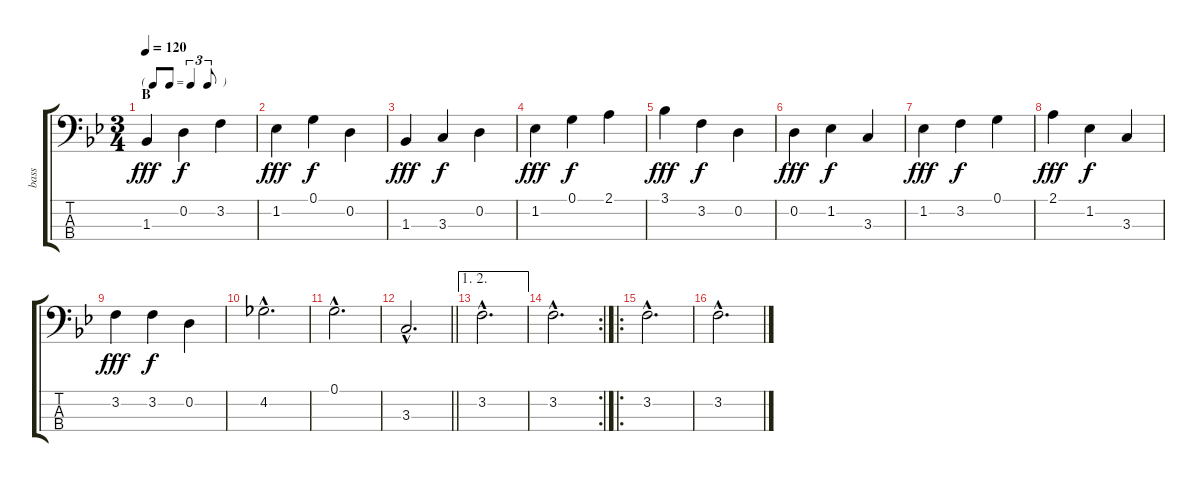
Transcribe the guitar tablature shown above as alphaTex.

\track ("bass" "bass") {instrument electricbassfinger}
\staff {score tabs}
\tuning (G2 D2 A1 E1) {hide}
\ts (3 4)
\tf triplet8th
\section ("" "B ")
\tempo 120
\clef f4
\ks bb
1.3.4{dy fff} 0.2.4{dy f} 3.2.4 |
1.2.4{dy fff} 0.1.4{dy f} 0.2.4 |
1.3.4{dy fff} 3.3.4{dy f} 0.2.4 |
1.2.4{dy fff} 0.1.4{dy f} 2.1.4 |
3.1.4{dy fff} 3.2.4{dy f} 0.2.4 |
0.2.4{dy fff} 1.2.4{dy f} 3.3.4 |
1.2.4{dy fff} 3.2.4{dy f} 0.1.4 |
2.1.4{dy fff} 1.2.4{dy f} 3.3.4 |
3.2.4{dy fff} 3.2.4{dy f} 0.2.4 |
4.2{hac}.2{d} |
0.1{hac}.2{d} |
\barLineRight lightlight
3.3{hac}.2{d} |
\ae (1 2)
3.2{hac}.2{d} |
\rc 2
3.2{hac}.2{d} |
\ro
3.2{hac}.2{d} |
3.2{hac}.2{d}
